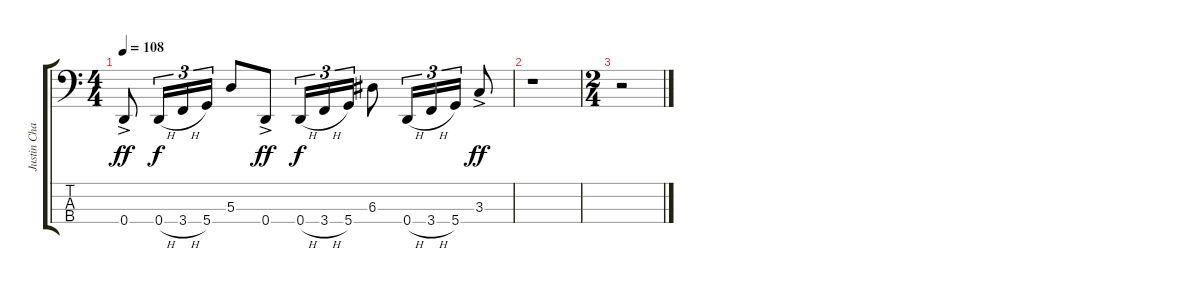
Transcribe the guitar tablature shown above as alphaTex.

\track ("Justin Chancellor" "Justin Cha") {instrument electricbasspick}
\staff {score tabs}
\tuning (G2 D2 A1 D1) {hide}
\ts (4 4)
\tempo 108
\clef f4
\ks c
0.4{ac}.8{dy ff} 0.4{h}.16{tu (3 2) dy f} 3.4{h}.16{tu (3 2)} 5.4.16{tu (3 2)} 5.3.8 0.4{ac}.8{dy ff} 0.4{h}.16{tu (3 2) dy f} 3.4{h}.16{tu (3 2)} 5.4.16{tu (3 2)} 6.3.8 0.4{h}.16{tu (3 2)} 3.4{h}.16{tu (3 2)} 5.4.16{tu (3 2)} 3.3{ac}.8{dy ff} |
r.1 |
\ts (2 4)
r.2
